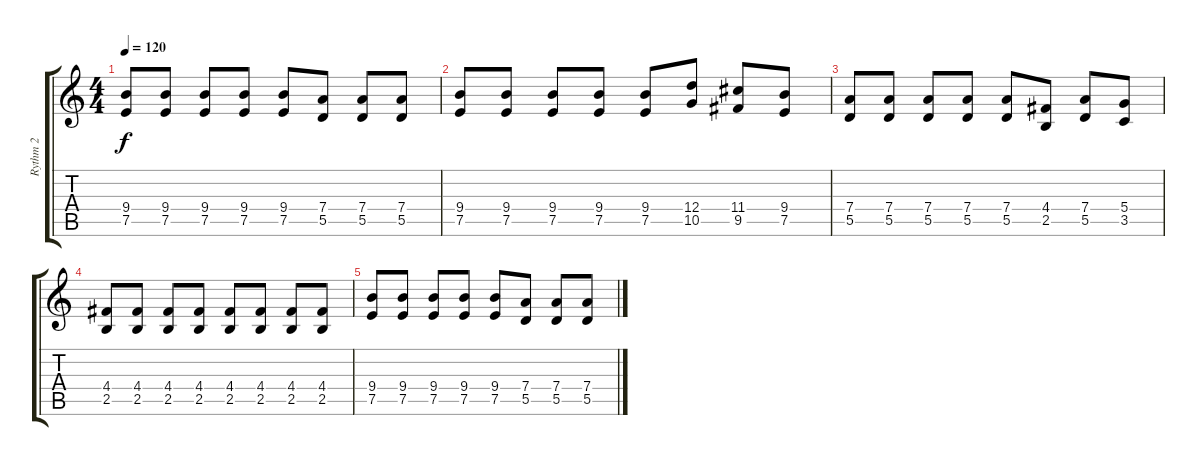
\track ("Rythm 2" "Rythm 2") {instrument distortionguitar}
\staff {score tabs}
\tuning (E4 B3 G3 D3 A2 E2) {hide}
\ts (4 4)
\tempo 120
\clef g2
\ks c
(9.4 7.5).8{dy f} (9.4 7.5).8 (9.4 7.5).8 (9.4 7.5).8 (9.4 7.5).8 (7.4 5.5).8 (7.4 5.5).8 (7.4 5.5).8 |
(9.4 7.5).8 (9.4 7.5).8 (9.4 7.5).8 (9.4 7.5).8 (9.4 7.5).8 (12.4 10.5).8 (11.4 9.5).8 (9.4 7.5).8 |
(7.4 5.5).8 (7.4 5.5).8 (7.4 5.5).8 (7.4 5.5).8 (7.4 5.5).8 (4.4 2.5).8 (7.4 5.5).8 (5.4 3.5).8 |
(4.4 2.5).8 (4.4 2.5).8 (4.4 2.5).8 (4.4 2.5).8 (4.4 2.5).8 (4.4 2.5).8 (4.4 2.5).8 (4.4 2.5).8 |
(9.4 7.5).8 (9.4 7.5).8 (9.4 7.5).8 (9.4 7.5).8 (9.4 7.5).8 (7.4 5.5).8 (7.4 5.5).8 (7.4 5.5).8
